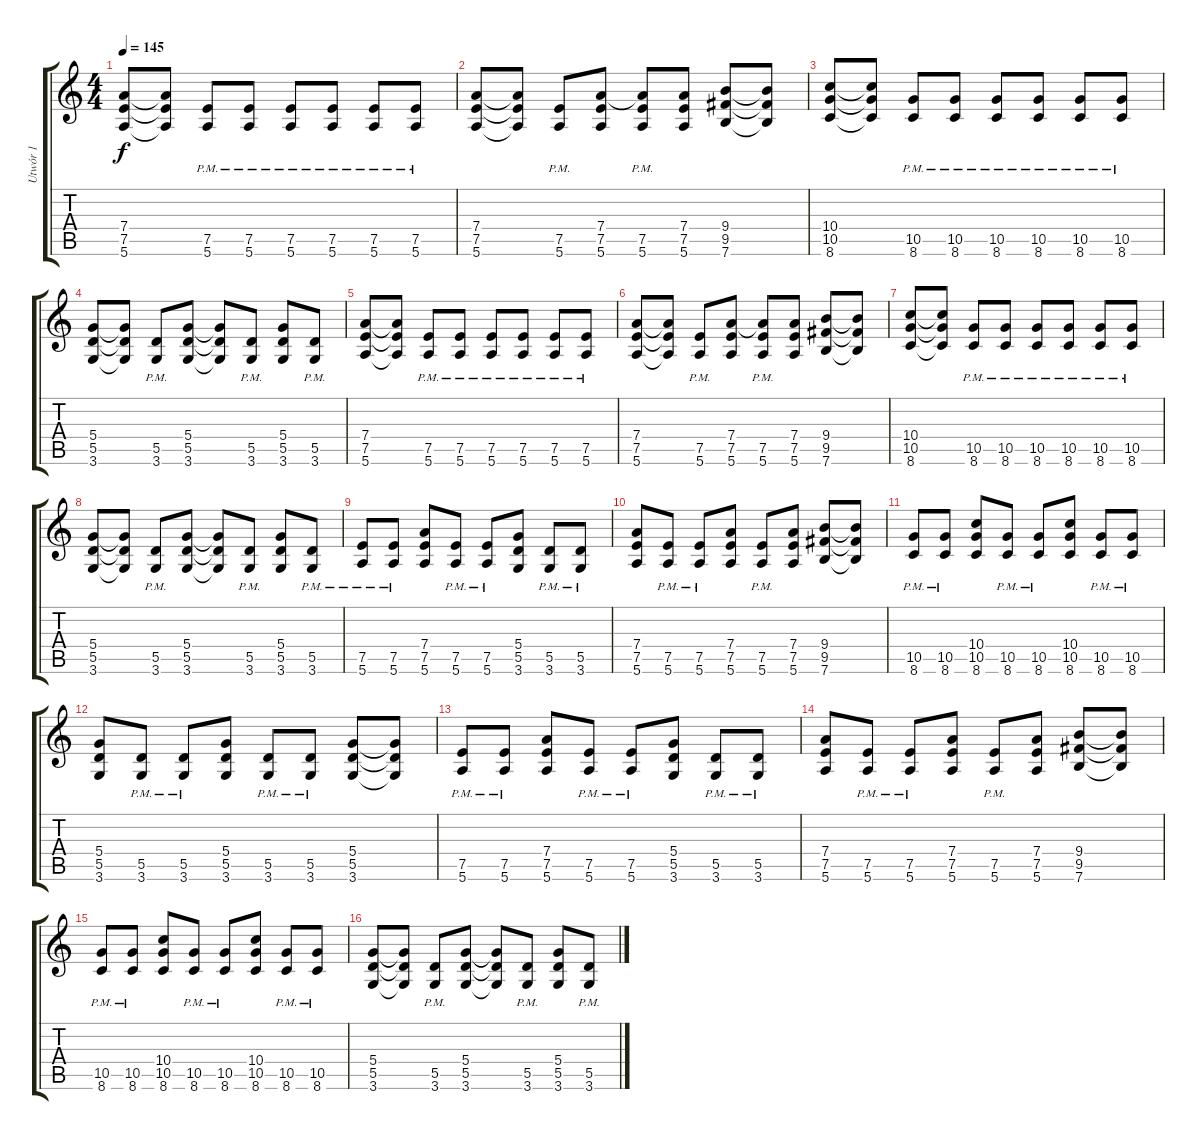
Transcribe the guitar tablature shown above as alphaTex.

\track ("Utwór 1" "Utwór 1") {instrument distortionguitar}
\staff {score tabs}
\tuning (E4 B3 G3 D3 A2 E2) {hide}
\ts (4 4)
\tempo 145
\clef g2
\ks c
(7.4 7.5 5.6).8{dy f} (7.4{t} 7.5{t} 5.6{t}).8 (7.5{pm} 5.6{pm}).8 (7.5{pm} 5.6{pm}).8 (7.5{pm} 5.6{pm}).8 (7.5{pm} 5.6{pm}).8 (7.5{pm} 5.6{pm}).8 (7.5{pm} 5.6{pm}).8 |
(7.4 7.5 5.6).8 (7.4{t} 7.5{t} 5.6{t}).8 (7.5{pm} 5.6{pm}).8 (7.4 7.5 5.6).8 (7.4{t} 7.5{pm} 5.6{pm}).8 (7.4 7.5 5.6).8 (9.4 9.5 7.6).8 (9.4{t} 9.5{t} 7.6{t}).8 |
(10.4 10.5 8.6).8 (10.4{t} 10.5{t} 8.6{t}).8 (10.5{pm} 8.6{pm}).8 (10.5{pm} 8.6{pm}).8 (10.5{pm} 8.6{pm}).8 (10.5{pm} 8.6{pm}).8 (10.5{pm} 8.6{pm}).8 (10.5{pm} 8.6{pm}).8 |
(5.4 5.5 3.6).8 (5.4{t} 5.5{t} 3.6{t}).8 (5.5{pm} 3.6{pm}).8 (5.4 5.5 3.6).8 (5.4{t} 5.5{t} 3.6{t}).8 (5.5{pm} 3.6{pm}).8 (5.4 5.5 3.6).8 (5.5{pm} 3.6{pm}).8 |
(7.4 7.5 5.6).8 (7.4{t} 7.5{t} 5.6{t}).8 (7.5{pm} 5.6{pm}).8 (7.5{pm} 5.6{pm}).8 (7.5{pm} 5.6{pm}).8 (7.5{pm} 5.6{pm}).8 (7.5{pm} 5.6{pm}).8 (7.5{pm} 5.6{pm}).8 |
(7.4 7.5 5.6).8 (7.4{t} 7.5{t} 5.6{t}).8 (7.5{pm} 5.6{pm}).8 (7.4 7.5 5.6).8 (7.4{t} 7.5{pm} 5.6{pm}).8 (7.4 7.5 5.6).8 (9.4 9.5 7.6).8 (9.4{t} 9.5{t} 7.6{t}).8 |
(10.4 10.5 8.6).8 (10.4{t} 10.5{t} 8.6{t}).8 (10.5{pm} 8.6{pm}).8 (10.5{pm} 8.6{pm}).8 (10.5{pm} 8.6{pm}).8 (10.5{pm} 8.6{pm}).8 (10.5{pm} 8.6{pm}).8 (10.5{pm} 8.6{pm}).8 |
(5.4 5.5 3.6).8 (5.4{t} 5.5{t} 3.6{t}).8 (5.5{pm} 3.6{pm}).8 (5.4 5.5 3.6).8 (5.4{t} 5.5{t} 3.6{t}).8 (5.5{pm} 3.6{pm}).8 (5.4 5.5 3.6).8 (5.5{pm} 3.6{pm}).8 |
(7.5{pm} 5.6{pm}).8 (7.5{pm} 5.6{pm}).8 (7.4 7.5 5.6).8 (7.5{pm} 5.6{pm}).8 (7.5{pm} 5.6{pm}).8 (5.4 5.5 3.6).8 (5.5{pm} 3.6{pm}).8 (5.5{pm} 3.6{pm}).8 |
(7.4 7.5 5.6).8 (7.5{pm} 5.6{pm}).8 (7.5{pm} 5.6{pm}).8 (7.4 7.5 5.6).8 (7.5{pm} 5.6{pm}).8 (7.4 7.5 5.6).8 (9.4 9.5 7.6).8 (9.4{t} 9.5{t} 7.6{t}).8 |
(10.5{pm} 8.6{pm}).8 (10.5{pm} 8.6{pm}).8 (10.4 10.5 8.6).8 (10.5{pm} 8.6{pm}).8 (10.5{pm} 8.6{pm}).8 (10.4 10.5 8.6).8 (10.5{pm} 8.6{pm}).8 (10.5{pm} 8.6{pm}).8 |
(5.4 5.5 3.6).8 (5.5{pm} 3.6{pm}).8 (5.5{pm} 3.6{pm}).8 (5.4 5.5 3.6).8 (5.5{pm} 3.6{pm}).8 (5.5{pm} 3.6{pm}).8 (5.4 5.5 3.6).8 (5.4{t} 5.5{t} 3.6{t}).8 |
(7.5{pm} 5.6{pm}).8 (7.5{pm} 5.6{pm}).8 (7.4 7.5 5.6).8 (7.5{pm} 5.6{pm}).8 (7.5{pm} 5.6{pm}).8 (5.4 5.5 3.6).8 (5.5{pm} 3.6{pm}).8 (5.5{pm} 3.6{pm}).8 |
(7.4 7.5 5.6).8 (7.5{pm} 5.6{pm}).8 (7.5{pm} 5.6{pm}).8 (7.4 7.5 5.6).8 (7.5{pm} 5.6{pm}).8 (7.4 7.5 5.6).8 (9.4 9.5 7.6).8 (9.4{t} 9.5{t} 7.6{t}).8 |
(10.5{pm} 8.6{pm}).8 (10.5{pm} 8.6{pm}).8 (10.4 10.5 8.6).8 (10.5{pm} 8.6{pm}).8 (10.5{pm} 8.6{pm}).8 (10.4 10.5 8.6).8 (10.5{pm} 8.6{pm}).8 (10.5{pm} 8.6{pm}).8 |
(5.4 5.5 3.6).8 (5.4{t} 5.5{t} 3.6{t}).8 (5.5{pm} 3.6{pm}).8 (5.4 5.5 3.6).8 (5.4{t} 5.5{t} 3.6{t}).8 (5.5{pm} 3.6{pm}).8 (5.4 5.5 3.6).8 (5.5{pm} 3.6{pm}).8
